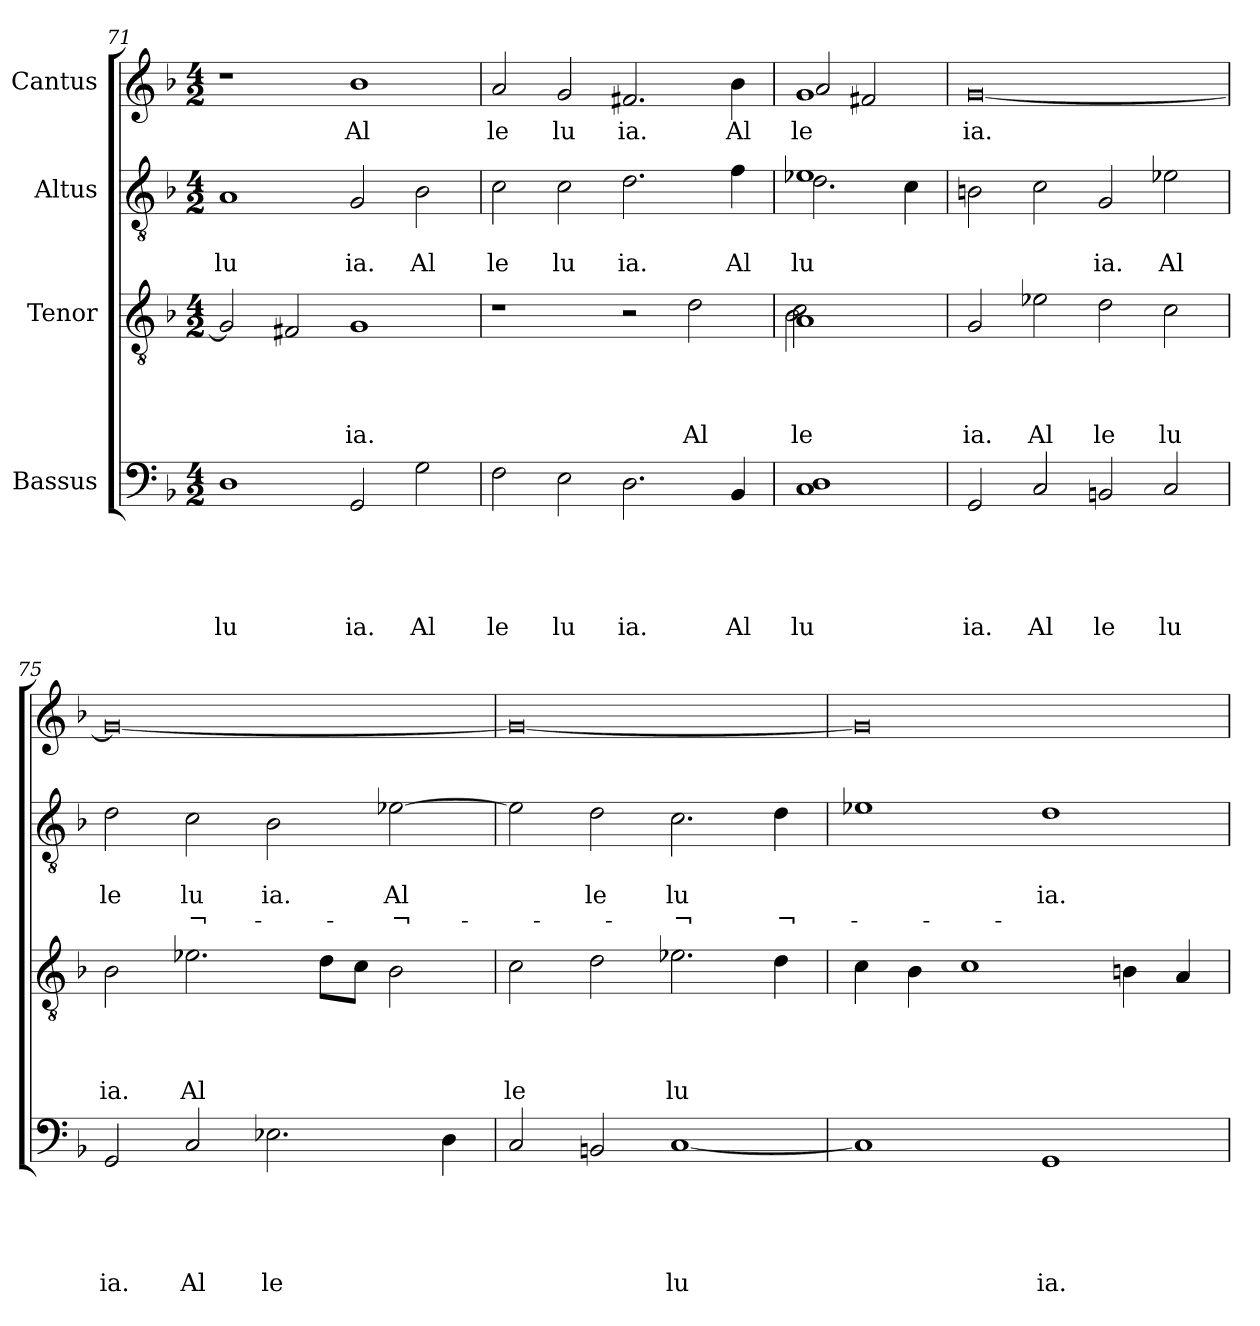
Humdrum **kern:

**kern	**text	**text	**text	**text	**text	**kern	**text	**text	**text	**text	**kern	**text	**text	**text	**kern	**text
*part4	*part4	*part4	*part4	*part4	*part4	*part3	*part3	*part3	*part3	*part3	*part2	*part2	*part2	*part2	*part1	*part1
*staff4	*staff4	*staff4	*staff4	*staff4	*staff4	*staff3	*staff3	*staff3	*staff3	*staff3	*staff2	*staff2	*staff2	*staff2	*staff1	*staff1
*I"Bassus	*	*	*	*	*	*I"Tenor	*	*	*	*	*I"Altus	*	*	*	*I"Cantus	*
!!LO:LB:g=z
*clefF4	*	*	*	*	*	*clefGv2	*	*	*	*	*clefGv2	*	*	*	*clefG2	*
*ITrd-3c-5	*	*	*	*	*	*	*	*	*	*	*ITrd-3c-5	*	*	*	*ITrd-3c-5	*
*k[b-e-]	*	*	*	*	*	*k[b-]	*	*	*	*	*k[b-e-]	*	*	*	*k[b-e-]	*
*B-:	*	*	*	*	*	*F:	*	*	*	*	*B-:	*	*	*	*B-:	*
*M4/2	*	*	*	*	*	*M4/2	*	*	*	*	*M4/2	*	*	*	*M4/2	*
=71	=71	=71	=71	=71	=71	=71	=71	=71	=71	=71	=71	=71	=71	=71	=71	=71
!	!	!	!	!	!LO:LY:b	!	!	!	!	!	!	!	!LO:LY:b	!	!	!
1G	.	.	.	.	-lu	2G/]	.	.	.	.	1d	.	-lu	.	1r	.
.	.	.	.	.	.	2F#/	.	.	.	.	.	.	.	.	.	.
!	!	!	!	!	!LO:LY:b	!	!	!	!	!LO:LY:b	!	!	!LO:LY:b	!	!	!LO:LY:b
2C/	.	.	.	.	ia.	1G	.	.	.	-ia.	2c/	.	ia.	.	1ee-	Al
!	!	!	!	!	!LO:LY:b	!	!	!	!	!	!	!	!LO:LY:b	!	!	!
2c\	.	.	.	.	Al	.	.	.	.	.	2e-\	.	Al	.	.	.
=72	=72	=72	=72	=72	=72	=72	=72	=72	=72	=72	=72	=72	=72	=72	=72	=72
!	!	!	!	!	!LO:LY:b	!	!	!	!	!	!	!	!LO:LY:b	!	!	!LO:LY:b
2B-\	.	.	.	.	le	1r	.	.	.	.	2f\	.	le	.	2dd/	le
!	!	!	!	!	!LO:LY:b	!	!	!	!	!	!	!	!LO:LY:b	!	!	!LO:LY:b
2A\	.	.	.	.	lu	.	.	.	.	.	2f\	.	lu	.	2cc/	lu
!	!	!	!	!	!LO:LY:b	!	!	!	!	!	!	!	!LO:LY:b	!	!	!LO:LY:b
2.G\	.	.	.	.	ia.	2r	.	.	.	.	2.g\	.	ia.	.	2.bn/	ia.
!	!	!	!	!	!	!	!	!	!	!LO:LY:b	!	!	!	!	!	!
.	.	.	.	.	.	2d\	.	.	.	Al	.	.	.	.	.	.
!	!	!	!	!	!LO:LY:b	!	!	!	!	!	!	!	!LO:LY:b	!	!	!LO:LY:b
4E-/	.	.	.	.	Al	.	.	.	.	.	4b-\	.	Al	.	4ee-\	Al
=73	=73	=73	=73	=73	=73	=73	=73	=73	=73	=73	=73	=73	=73	=73	=73	=73
!	!	!	!	!	!LO:LY:b	!	!	!	!	!LO:LY:b	!	!	!	!	!	!
*	*	*	*	*	*	*^	*	*	*	*	*	*	*	*	*	*
*	*	*	*	*	*	*	*^	*	*	*	*	*	*	*	*	*	*
!	!	!	!	!	!	!	!	!	!	!	!	!LO:LY:b	!	!	!LO:LY:b	!	!	!
*	*	*	*	*	*	*	*	*	*	*	*	*	*^	*	*	*	*	*
!	!	!	!	!	!	!	!	!	!	!	!	!	!	!	!	!LO:LY:b	!	!	!LO:LY:b
*	*	*	*	*	*	*	*	*	*	*	*	*	*	*	*	*	*	*^	*
!	!	!	!	!	!	!	!	!	!	!	!	!	!	!	!	!	!	!	!	!LO:LY:b
1F 1G	.	.	.	.	lu	1A	2B-\	2c\	.	.	.	le	1a-X	2.g\	.	lu	.	1cc	2dd/	le
.	.	.	.	.	.	.	2ryy	2ryy	.	.	.	.	.	.	.	.	.	.	2bn/	.
.	.	.	.	.	.	.	.	.	.	.	.	.	.	4f\	.	.	.	.	.	.
*	*	*	*	*	*	*v	*v	*v	*	*	*	*	*	*	*	*	*	*v	*v	*
=74	=74	=74	=74	=74	=74	=74	=74	=74	=74	=74	=74	=74	=74	=74	=74	=74	=74
!	!	!	!	!	!LO:LY:b	!	!	!	!	!LO:LY:b	!	!	!	!	!	!	!LO:LY:b
*	*	*	*	*	*	*	*	*	*	*	*v	*v	*	*	*	*	*
2C/	.	.	.	.	ia.	2G/	.	.	.	ia.	2en\	.	.	.	[<0cc	ia.
!	!	!	!	!	!LO:LY:b	!	!	!	!	!LO:LY:b	!	!	!	!	!	!
2F/	.	.	.	.	Al	2e-X\	.	.	.	Al	2f\	.	.	.	.	.
!	!	!	!	!	!LO:LY:b	!	!	!	!	!LO:LY:b	!	!	!LO:LY:b	!	!	!
2En/	.	.	.	.	le	2d\	.	.	.	le	2c/	.	ia.	.	.	.
!	!	!	!	!	!LO:LY:b	!	!	!	!	!LO:LY:b	!	!	!LO:LY:b	!	!	!
2F/	.	.	.	.	lu	2c\	.	.	.	lu	2a-X\	.	Al	.	.	.
=75	=75	=75	=75	=75	=75	=75	=75	=75	=75	=75	=75	=75	=75	=75	=75	=75
!	!	!	!	!	!LO:LY:b	!	!	!	!	!LO:LY:b	!	!	!LO:LY:b	!	!	!
2C/	.	.	.	.	ia.	2B-\	.	.	.	ia.	2g\	.	le	.	0cc_	.
!	!	!	!	!	!LO:LY:b	!	!	!	!	!LO:LY:b	!	!	!LO:LY:b	!LO:LY:b	!	!
2F/	.	.	.	.	Al	2.e-\	.	.	.	Al	2f\	.	lu	¬-	.	.
!	!	!	!	!	!LO:LY:b	!	!	!	!	!	!	!	!LO:LY:b	!	!	!
2.A-X\	.	.	.	.	le	.	.	.	.	.	2e-\	.	ia.	.	.	.
.	.	.	.	.	.	8d\L	.	.	.	.	.	.	.	.	.	.
.	.	.	.	.	.	8c\J	.	.	.	.	.	.	.	.	.	.
!	!	!	!	!	!	!	!	!	!	!	!	!	!LO:LY:b	!LO:LY:b	!	!
.	.	.	.	.	.	2B-\	.	.	.	.	[>2a-X\	.	Al	-¬-	.	.
4G\	.	.	.	.	.	.	.	.	.	.	.	.	.	.	.	.
=76	=76	=76	=76	=76	=76	=76	=76	=76	=76	=76	=76	=76	=76	=76	=76	=76
!	!	!	!	!	!	!	!	!	!	!LO:LY:b	!	!	!	!	!	!
2F/	.	.	.	.	.	2c\	.	.	.	le	2a-\]	.	.	.	0cc_	.
!	!	!	!	!	!	!	!	!	!	!	!	!	!LO:LY:b	!	!	!
2En/	.	.	.	.	.	2d\	.	.	.	.	2g\	.	le	.	.	.
!	!	!	!	!	!LO:LY:b	!	!	!	!	!LO:LY:b	!	!	!LO:LY:b	!LO:LY:b	!	!
[<1F	.	.	.	.	lu	2.e-\	.	.	.	lu	2.f\	.	lu	-¬	.	.
!	!	!	!	!	!	!	!	!	!	!	!	!	!	!LO:LY:b	!	!
.	.	.	.	.	.	4d\	.	.	.	.	4g\	.	.	¬-	.	.
=77	=77	=77	=77	=77	=77	=77	=77	=77	=77	=77	=77	=77	=77	=77	=77	=77
1F]	.	.	.	.	.	4c\	.	.	.	.	1a-X	.	.	.	0cc]	.
.	.	.	.	.	.	4B-\	.	.	.	.	.	.	.	.	.	.
.	.	.	.	.	.	1c	.	.	.	.	.	.	.	.	.	.
!	!	!	!	!	!LO:LY:b	!	!	!	!	!	!	!	!LO:LY:b	!	!	!
1C	.	.	.	.	ia.	.	.	.	.	.	1g	.	ia.	.	.	.
.	.	.	.	.	.	4B\	.	.	.	.	.	.	.	.	.	.
.	.	.	.	.	.	4A/	.	.	.	.	.	.	.	.	.	.
=	=	=	=	=	=	=	=	=	=	=	=	=	=	=	=	=
*-	*-	*-	*-	*-	*-	*-	*-	*-	*-	*-	*-	*-	*-	*-	*-	*-
